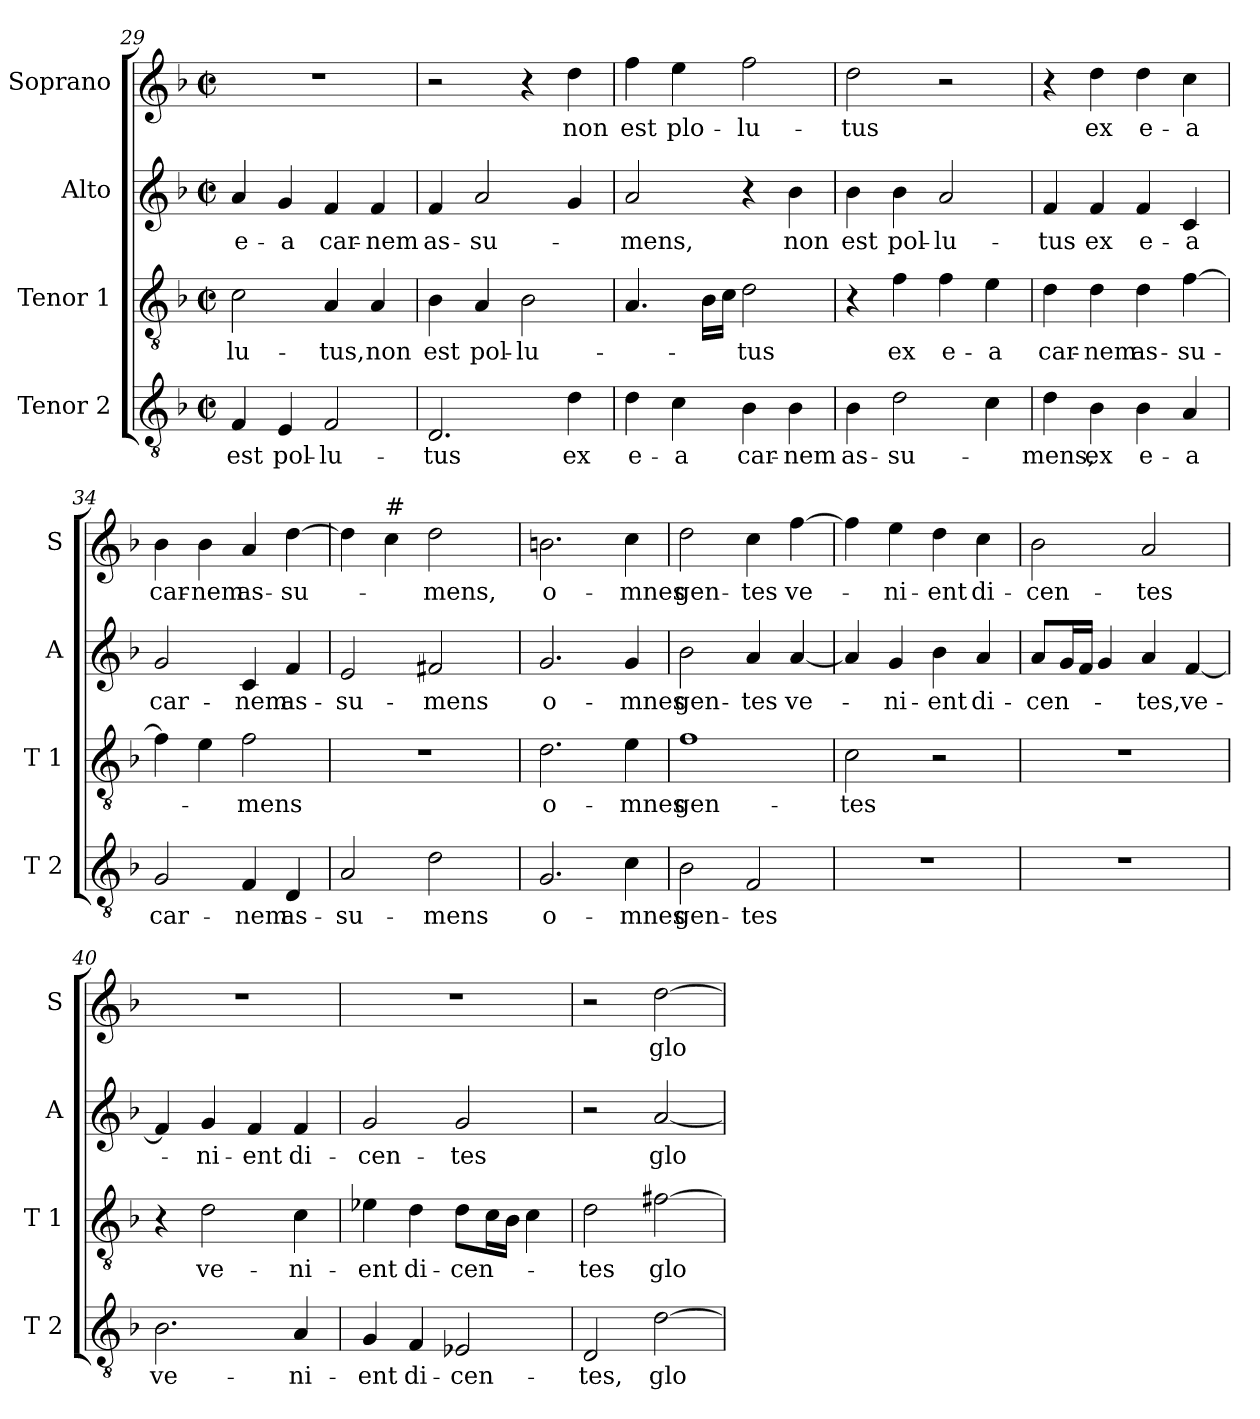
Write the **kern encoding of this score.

**kern	**text	**kern	**text	**kern	**text	**kern	**text
*part4	*part4	*part3	*part3	*part2	*part2	*part1	*part1
*staff4	*staff4	*staff3	*staff3	*staff2	*staff2	*staff1	*staff1
*I"Tenor 2	*	*I"Tenor 1	*	*I"Alto	*	*I"Soprano	*
*I'T 2	*	*I'T 1	*	*I'A	*	*I'S	*
*clefGv2	*	*clefGv2	*	*clefG2	*	*clefG2	*
*k[b-]	*	*k[b-]	*	*k[b-]	*	*k[b-]	*
*F:	*	*F:	*	*F:	*	*F:	*
*M2/2	*	*M2/2	*	*M2/2	*	*M2/2	*
*met(c|)	*	*met(c|)	*	*met(c|)	*	*met(c|)	*
=29	=29	=29	=29	=29	=29	=29	=29
!	!LO:LY:b	!	!LO:LY:b	!	!LO:LY:b	!	!
4F/	est	2c\	-lu-	4a/	e-	1r	.
!	!LO:LY:b	!	!	!	!LO:LY:b	!	!
4E/	pol-	.	.	4g/	-a	.	.
!	!LO:LY:b	!	!LO:LY:b	!	!LO:LY:b	!	!
2F/	-lu-	4A/	-tus,	4f/	car-	.	.
!	!	!	!LO:LY:b	!	!LO:LY:b	!	!
.	.	4A/	non	4f/	-nem	.	.
=30	=30	=30	=30	=30	=30	=30	=30
!	!LO:LY:b	!	!LO:LY:b	!	!LO:LY:b	!	!
2.D/	-tus	4B-\	est	4f/	as-	2r	.
!	!	!	!LO:LY:b	!	!LO:LY:b	!	!
.	.	4A/	pol-	2a/	-su-	.	.
!	!	!	!LO:LY:b	!	!	!	!
.	.	2B-\	-lu-	.	.	4r	.
!	!LO:LY:b	!	!	!	!	!	!LO:LY:b
4d\	ex	.	.	4g/	.	4dd\	non
!!LO:LB:g=z
=31	=31	=31	=31	=31	=31	=31	=31
!	!LO:LY:b	!	!	!	!LO:LY:b	!	!LO:LY:b
4d\	e-	4.A/	.	2a/	-mens,	4ff\	est
!	!LO:LY:b	!	!	!	!	!	!LO:LY:b
4c\	-a	.	.	.	.	4ee\	plo-
.	.	16B-\LL	.	.	.	.	.
.	.	16c\JJ	.	.	.	.	.
!	!LO:LY:b	!	!LO:LY:b	!	!	!	!LO:LY:b
4B-\	car-	2d\	-tus	4r	.	2ff\	-lu-
!	!LO:LY:b	!	!	!	!LO:LY:b	!	!
4B-\	-nem	.	.	4b-\	non	.	.
=32	=32	=32	=32	=32	=32	=32	=32
!	!LO:LY:b	!	!	!	!LO:LY:b	!	!LO:LY:b
4B-\	as-	4r	.	4b-\	est	2dd\	-tus
!	!LO:LY:b	!	!LO:LY:b	!	!LO:LY:b	!	!
2d\	-su-	4f\	ex	4b-\	pol-	.	.
!	!	!	!LO:LY:b	!	!LO:LY:b	!	!
.	.	4f\	e-	2a/	-lu-	2r	.
!	!	!	!LO:LY:b	!	!	!	!
4c\	.	4e\	-a	.	.	.	.
=33	=33	=33	=33	=33	=33	=33	=33
!	!LO:LY:b	!	!LO:LY:b	!	!LO:LY:b	!	!
4d\	-mens,	4d\	car-	4f/	-tus	4r	.
!	!LO:LY:b	!	!LO:LY:b	!	!LO:LY:b	!	!LO:LY:b
4B-\	ex	4d\	-nem	4f/	ex	4dd\	ex
!	!LO:LY:b	!	!LO:LY:b	!	!LO:LY:b	!	!LO:LY:b
4B-\	e-	4d\	as-	4f/	e-	4dd\	e-
!	!LO:LY:b	!	!LO:LY:b	!	!LO:LY:b	!	!LO:LY:b
4A/	-a	[4f\	-su-	4c/	-a	4cc\	-a
=34	=34	=34	=34	=34	=34	=34	=34
!	!LO:LY:b	!	!	!	!LO:LY:b	!	!LO:LY:b
2G/	car-	4f\]	.	2g/	car-	4b-\	car-
!	!	!	!	!	!	!	!LO:LY:b
.	.	4e\	.	.	.	4b-\	-nem
!	!LO:LY:b	!	!LO:LY:b	!	!LO:LY:b	!	!LO:LY:b
4F/	-nem	2f\	-mens	4c/	-nem	4a/	as-
!	!LO:LY:b	!	!	!	!LO:LY:b	!	!LO:LY:b
4D/	as-	.	.	4f/	as-	[4dd\	-su-
=35	=35	=35	=35	=35	=35	=35	=35
!	!LO:LY:b	!	!	!	!LO:LY:b	!	!
2A/	-su-	1r	.	2e/	-su-	4dd\]	.
!	!	!	!	!	!	!LO:TX:a:t=#	!
.	.	.	.	.	.	4cc\	.
!	!LO:LY:b	!	!	!	!LO:LY:b	!	!LO:LY:b
2d\	-mens	.	.	2f#X/	-mens	2dd\	-mens,
=36	=36	=36	=36	=36	=36	=36	=36
!	!LO:LY:b	!	!LO:LY:b	!	!LO:LY:b	!	!LO:LY:b
2.G/	o-	2.d\	o-	2.g/	o-	2.bn\	o-
!	!LO:LY:b	!	!LO:LY:b	!	!LO:LY:b	!	!LO:LY:b
4c\	-mnes	4e\	-mnes	4g/	-mnes	4cc\	-mnes
!!LO:PB:g=z
=37	=37	=37	=37	=37	=37	=37	=37
!	!LO:LY:b	!	!LO:LY:b	!	!LO:LY:b	!	!LO:LY:b
2B-\	gen-	1f	gen-	2b-\	gen-	2dd\	gen-
!	!LO:LY:b	!	!	!	!LO:LY:b	!	!LO:LY:b
2F/	-tes	.	.	4a/	-tes	4cc\	-tes
!	!	!	!	!	!LO:LY:b	!	!LO:LY:b
.	.	.	.	[4a/	ve-	[4ff\	ve-
=38	=38	=38	=38	=38	=38	=38	=38
!	!	!	!LO:LY:b	!	!	!	!
1r	.	2c\	-tes	4a/]	.	4ff\]	.
!	!	!	!	!	!LO:LY:b	!	!LO:LY:b
.	.	.	.	4g/	-ni-	4ee\	-ni-
!	!	!	!	!	!LO:LY:b	!	!LO:LY:b
.	.	2r	.	4b-\	-ent	4dd\	-ent
!	!	!	!	!	!LO:LY:b	!	!LO:LY:b
.	.	.	.	4a/	di-	4cc\	di-
=39	=39	=39	=39	=39	=39	=39	=39
!	!	!	!	!	!LO:LY:b	!	!LO:LY:b
1r	.	1r	.	8a/L	-cen-	2b-\	-cen-
.	.	.	.	16g/L	.	.	.
.	.	.	.	16f/JJ	.	.	.
.	.	.	.	4g/	.	.	.
!	!	!	!	!	!LO:LY:b	!	!LO:LY:b
.	.	.	.	4a/	-tes,	2a/	-tes
!	!	!	!	!	!LO:LY:b	!	!
.	.	.	.	[4f/	ve-	.	.
=40	=40	=40	=40	=40	=40	=40	=40
!	!LO:LY:b	!	!	!	!	!	!
2.B-\	ve-	4r	.	4f/]	.	1r	.
!	!	!	!LO:LY:b	!	!LO:LY:b	!	!
.	.	2d\	ve-	4g/	-ni-	.	.
!	!	!	!	!	!LO:LY:b	!	!
.	.	.	.	4f/	-ent	.	.
!	!LO:LY:b	!	!LO:LY:b	!	!LO:LY:b	!	!
4A/	-ni-	4c\	-ni-	4f/	di-	.	.
=41	=41	=41	=41	=41	=41	=41	=41
!	!LO:LY:b	!	!LO:LY:b	!	!LO:LY:b	!	!
4G/	-ent	4e-X\	-ent	2g/	-cen-	1r	.
!	!LO:LY:b	!	!LO:LY:b	!	!	!	!
4F/	di-	4d\	di-	.	.	.	.
!	!LO:LY:b	!	!LO:LY:b	!	!LO:LY:b	!	!
2E-X/	-cen-	8d\L	-cen-	2g/	-tes	.	.
.	.	16c\L	.	.	.	.	.
.	.	16B-\JJ	.	.	.	.	.
.	.	4c\	.	.	.	.	.
=42	=42	=42	=42	=42	=42	=42	=42
!	!LO:LY:b	!	!LO:LY:b	!	!	!	!
2D/	-tes,	2d\	-tes	2r	.	2r	.
!	!LO:LY:b	!	!LO:LY:b	!	!LO:LY:b	!	!LO:LY:b
[2d\	glo-	[2f#X\	glo-	[2a/	glo-	[2dd\	glo-
=	=	=	=	=	=	=	=
*-	*-	*-	*-	*-	*-	*-	*-
